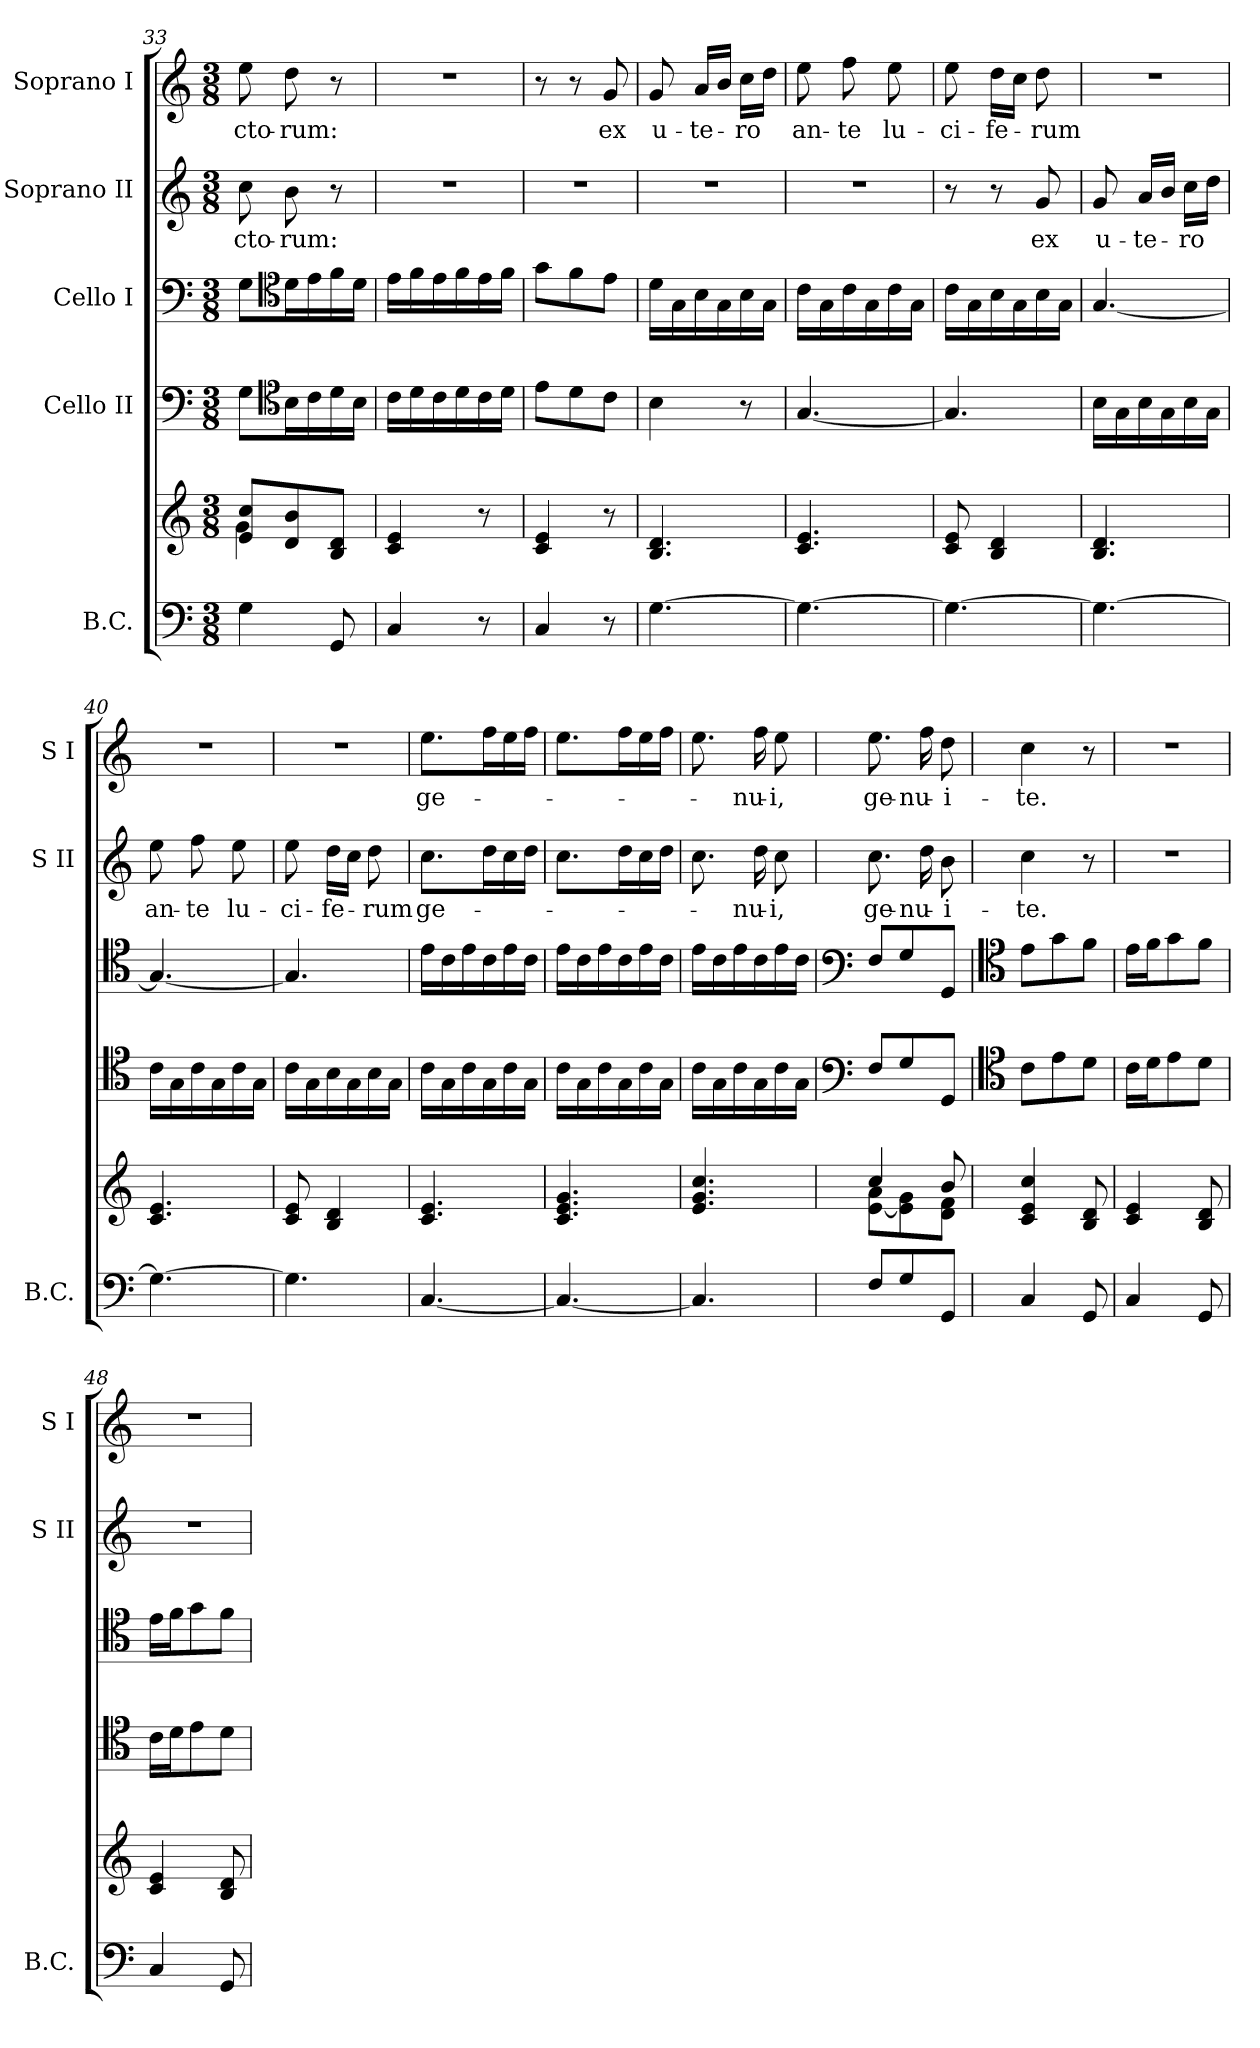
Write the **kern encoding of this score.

**kern	**kern	**kern	**kern	**kern	**text	**kern	**text
*part5	*part5	*part4	*part3	*part2	*part2	*part1	*part1
*staff6	*staff5	*staff4	*staff3	*staff2	*staff2	*staff1	*staff1
*I"B.C.	*	*I"Cello II	*I"Cello I	*I"Soprano II	*	*I"Soprano I	*
*I'B.C.	*	*	*	*I'S II	*	*I'S I	*
*clefF4	*clefG2	*clefF4	*clefF4	*clefG2	*	*clefG2	*
*k[]	*k[]	*k[]	*k[]	*k[]	*	*k[]	*
*C:	*C:	*C:	*C:	*C:	*	*C:	*
*M3/8	*M3/8	*M3/8	*M3/8	*M3/8	*	*M3/8	*
=33	=33	=33	=33	=33	=33	=33	=33
*	*^	*	*	*	*	*	*
!	!	!	!	!	!	!LO:LY:b	!	!LO:LY:b
4G\	8e/ 8cc/L	4g\	8G\L	8G\L	8cc\	-cto-	8ee\	-cto-
*	*	*	*clefC4	*clefC4	*	*	*	*
!	!	!	!	!	!	!LO:LY:b	!	!LO:LY:b
.	8d/ 8b/	.	16B\L	16d\L	8b\	-rum:	8dd\	-rum:
.	.	.	16c\	16e\	.	.	.	.
8GG/	8B/ 8d/J	8rc	16d\	16f\	8r	.	8r	.
.	.	.	16B\JJ	16d\JJ	.	.	.	.
*	*v	*v	*	*	*	*	*	*
!!LO:PB:g=z
=34	=34	=34	=34	=34	=34	=34	=34
4C/	4c/ 4e/	16c\LL	16e\LL	4.r	.	4.r	.
.	.	16d\	16f\	.	.	.	.
.	.	16c\	16e\	.	.	.	.
.	.	16d\	16f\	.	.	.	.
8r	8r	16c\	16e\	.	.	.	.
.	.	16d\JJ	16f\JJ	.	.	.	.
=35	=35	=35	=35	=35	=35	=35	=35
4C/	4c/ 4e/	8e\L	8g\L	4.r	.	8r	.
.	.	8d\	8f\	.	.	8r	.
!	!	!	!	!	!	!	!LO:LY:b
8r	8r	8c\J	8e\J	.	.	8g/	ex
=36	=36	=36	=36	=36	=36	=36	=36
!	!	!	!	!	!	!	!LO:LY:b
[4.G\	4.B/ 4.d/	4B\	16d\LL	4.r	.	8g/	u-
.	.	.	16G\	.	.	.	.
!	!	!	!	!	!	!	!LO:LY:b
.	.	.	16B\	.	.	16a/LL	-te-
.	.	.	16G\	.	.	16b/JJ	.
!	!	!	!	!	!	!	!LO:LY:b
.	.	8r	16B\	.	.	16cc\LL	-ro
.	.	.	16G\JJ	.	.	16dd\JJ	.
=37	=37	=37	=37	=37	=37	=37	=37
!	!	!	!	!	!	!	!LO:LY:b
4.G\_	4.c/ 4.e/	[4.G/	16c\LL	4.r	.	8ee\	an-
.	.	.	16G\	.	.	.	.
!	!	!	!	!	!	!	!LO:LY:b
.	.	.	16c\	.	.	8ff\	-te
.	.	.	16G\	.	.	.	.
!	!	!	!	!	!	!	!LO:LY:b
.	.	.	16c\	.	.	8ee\	lu-
.	.	.	16G\JJ	.	.	.	.
=38	=38	=38	=38	=38	=38	=38	=38
!	!	!	!	!	!	!	!LO:LY:b
4.G\_	8c/ 8e/	4.G/]	16c\LL	8r	.	8ee\	-ci-
.	.	.	16G\	.	.	.	.
!	!	!	!	!	!	!	!LO:LY:b
.	4B/ 4d/	.	16B\	8r	.	16dd\LL	-fe-
.	.	.	16G\	.	.	16cc\JJ	.
!	!	!	!	!	!LO:LY:b	!	!LO:LY:b
.	.	.	16B\	8g/	ex	8dd\	-rum
.	.	.	16G\JJ	.	.	.	.
=39	=39	=39	=39	=39	=39	=39	=39
!	!	!	!	!	!LO:LY:b	!	!
4.G\_	4.B/ 4.d/	16B\LL	[4.G/	8g/	u-	4.r	.
.	.	16G\	.	.	.	.	.
!	!	!	!	!	!LO:LY:b	!	!
.	.	16B\	.	16a/LL	-te-	.	.
.	.	16G\	.	16b/JJ	.	.	.
!	!	!	!	!	!LO:LY:b	!	!
.	.	16B\	.	16cc\LL	-ro	.	.
.	.	16G\JJ	.	16dd\JJ	.	.	.
=40	=40	=40	=40	=40	=40	=40	=40
!	!	!	!	!	!LO:LY:b	!	!
4.G\_	4.c/ 4.e/	16c\LL	4.G/_	8ee\	an-	4.r	.
.	.	16G\	.	.	.	.	.
!	!	!	!	!	!LO:LY:b	!	!
.	.	16c\	.	8ff\	-te	.	.
.	.	16G\	.	.	.	.	.
!	!	!	!	!	!LO:LY:b	!	!
.	.	16c\	.	8ee\	lu-	.	.
.	.	16G\JJ	.	.	.	.	.
=41	=41	=41	=41	=41	=41	=41	=41
!	!	!	!	!	!LO:LY:b	!	!
4.G\]	8c/ 8e/	16c\LL	4.G/]	8ee\	-ci-	4.r	.
.	.	16G\	.	.	.	.	.
!	!	!	!	!	!LO:LY:b	!	!
.	4B/ 4d/	16B\	.	16dd\LL	-fe-	.	.
.	.	16G\	.	16cc\JJ	.	.	.
!	!	!	!	!	!LO:LY:b	!	!
.	.	16B\	.	8dd\	-rum	.	.
.	.	16G\JJ	.	.	.	.	.
!!LO:LB:g=z
=42	=42	=42	=42	=42	=42	=42	=42
!	!	!	!	!	!LO:LY:b	!	!LO:LY:b
[4.C/	4.c/ 4.e/	16c\LL	16e\LL	8.cc\L	ge-	8.ee\L	ge-
.	.	16G\	16c\	.	.	.	.
.	.	16c\	16e\	.	.	.	.
.	.	16G\	16c\	16dd\L	.	16ff\L	.
.	.	16c\	16e\	16cc\	.	16ee\	.
.	.	16G\JJ	16c\JJ	16dd\JJ	.	16ff\JJ	.
=43	=43	=43	=43	=43	=43	=43	=43
4.C/_	4.c/ 4.e/ 4.g/	16c\LL	16e\LL	8.cc\L	.	8.ee\L	.
.	.	16G\	16c\	.	.	.	.
.	.	16c\	16e\	.	.	.	.
.	.	16G\	16c\	16dd\L	.	16ff\L	.
.	.	16c\	16e\	16cc\	.	16ee\	.
.	.	16G\JJ	16c\JJ	16dd\JJ	.	16ff\JJ	.
=44	=44	=44	=44	=44	=44	=44	=44
4.C/]	4.e/ 4.g/ 4.cc/	16c\LL	16e\LL	8.cc\	.	8.ee\	.
.	.	16G\	16c\	.	.	.	.
.	.	16c\	16e\	.	.	.	.
!	!	!	!	!	!LO:LY:b	!	!LO:LY:b
.	.	16G\	16c\	16dd\	-nu-	16ff\	-nu-
!	!	!	!	!	!LO:LY:b	!	!LO:LY:b
.	.	16c\	16e\	8cc\	-i,	8ee\	-i,
.	.	16G\JJ	16c\JJ	.	.	.	.
=45	=45	=45	=45	=45	=45	=45	=45
*	*	*clefF4	*clefF4	*	*	*	*
*	*^	*	*	*	*	*	*
!	!	!	!	!	!	!LO:LY:b	!	!LO:LY:b
8F/L	4cc/	[<8e\ 8a\L	8F/L	8F/L	8.cc\	ge-	8.ee\	ge-
8G/	.	8e\] 8g\	8G/	8G/	.	.	.	.
!	!	!	!	!	!	!LO:LY:b	!	!LO:LY:b
.	.	.	.	.	16dd\	-nu-	16ff\	-nu-
!	!	!	!	!	!	!LO:LY:b	!	!LO:LY:b
8GG/J	8b/	8d\ 8f\J	8GG/J	8GG/J	8b\	-i-	8dd\	-i-
*	*v	*v	*	*	*	*	*	*
=46	=46	=46	=46	=46	=46	=46	=46
*	*	*clefC4	*clefC4	*	*	*	*
*	*^	*	*	*	*	*	*
!	!	!	!	!	!	!LO:LY:b	!	!LO:LY:b
*	*v	*v	*	*	*	*	*	*
4C/	4c/ 4e/ 4cc/	8c\L	8e\L	4cc\	-te.	4cc\	-te.
.	.	8e\	8g\	.	.	.	.
8GG/	8B/ 8d/	8d\J	8f\J	8r	.	8r	.
=47	=47	=47	=47	=47	=47	=47	=47
4C/	4c/ 4e/	16c\LL	16e\LL	4.r	.	4.r	.
.	.	16d\J	16f\J	.	.	.	.
.	.	8e\	8g\	.	.	.	.
8GG/	8B/ 8d/	8d\J	8f\J	.	.	.	.
=48	=48	=48	=48	=48	=48	=48	=48
4C/	4c/ 4e/	16c\LL	16e\LL	4.r	.	4.r	.
.	.	16d\J	16f\J	.	.	.	.
.	.	8e\	8g\	.	.	.	.
8GG/	8B/ 8d/	8d\J	8f\J	.	.	.	.
=	=	=	=	=	=	=	=
*-	*-	*-	*-	*-	*-	*-	*-
